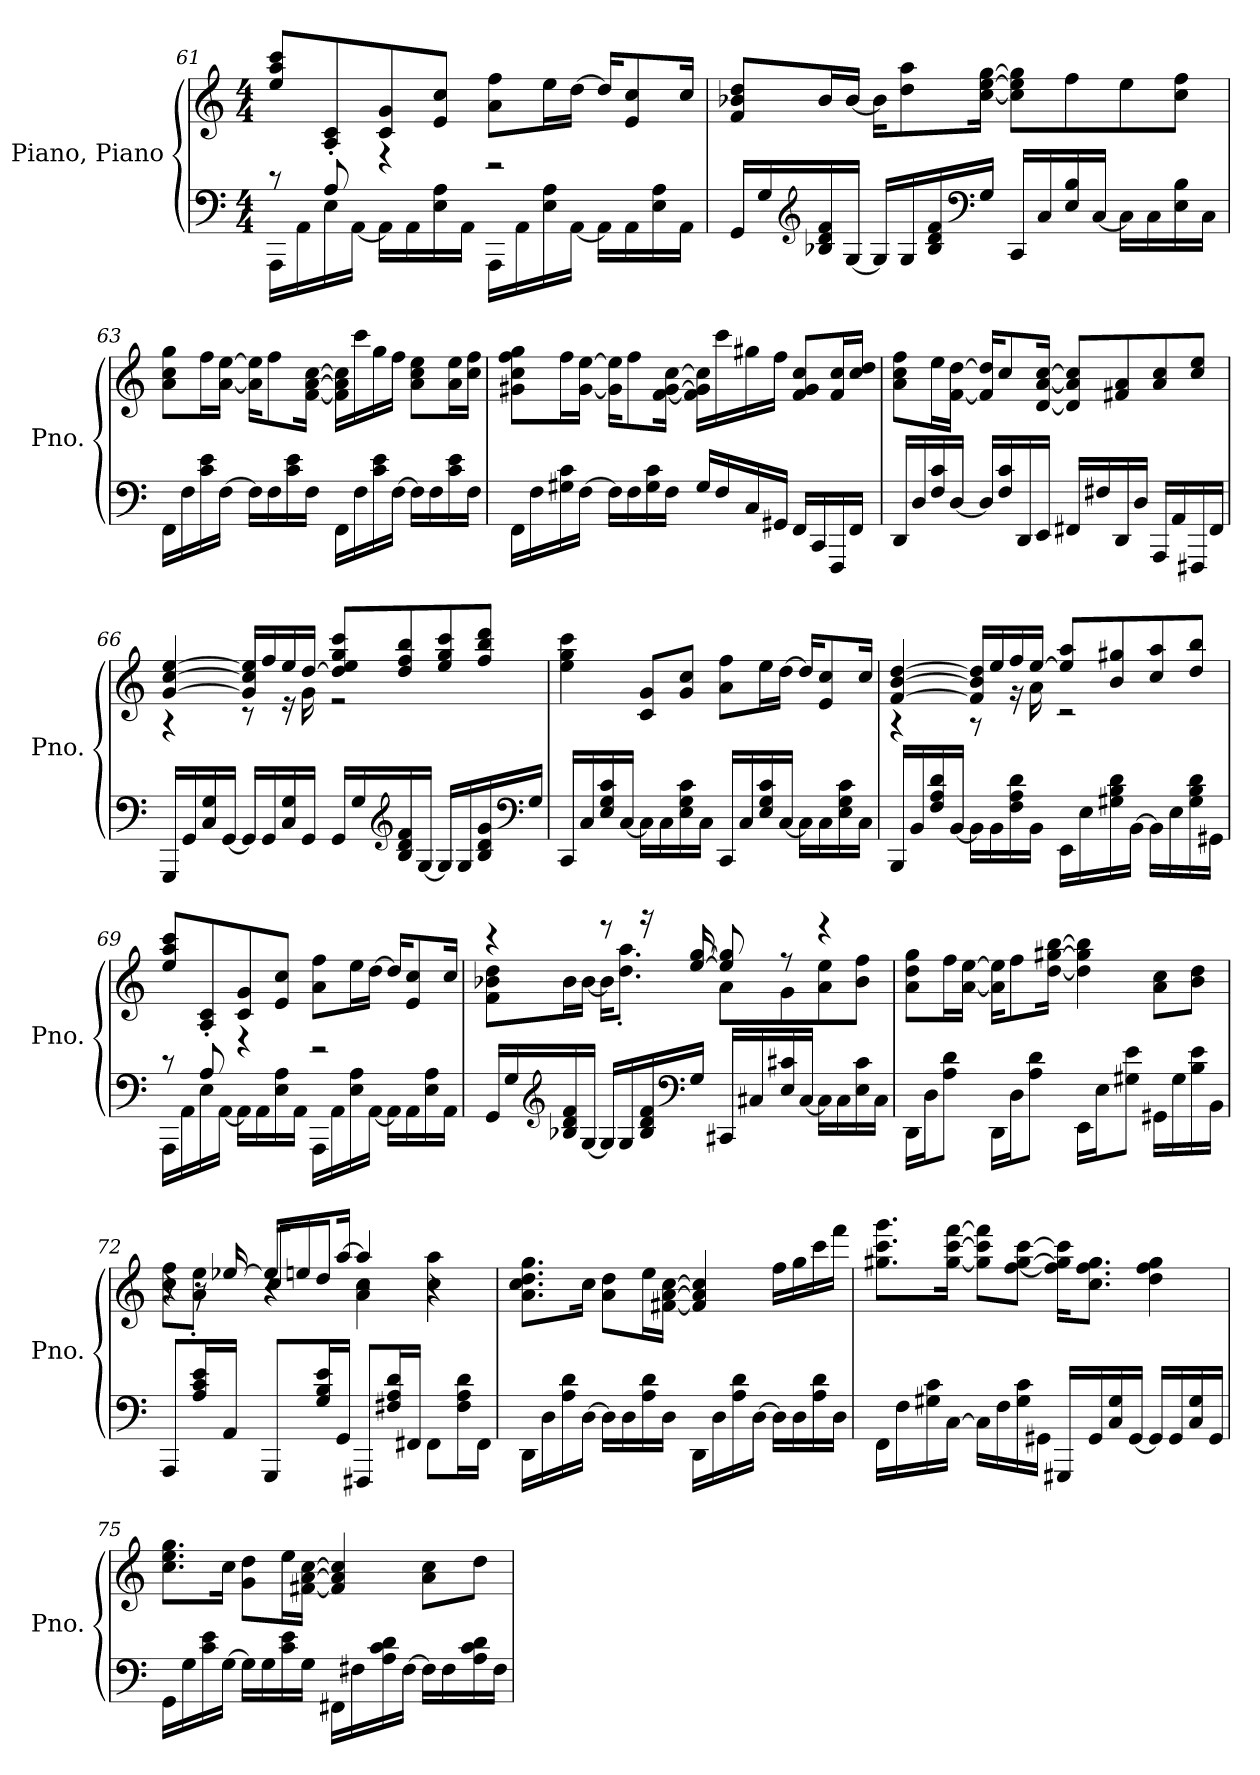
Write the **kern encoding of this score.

**kern	**kern
*part1	*part1
*staff2	*staff1
*I"Piano, Piano	*
*I'Pno.	*
*clefF4	*clefG2
*k[]	*k[]
*M4/4	*M4/4
=61	=61
*^	*
8r	16AAA\LL	8ee/ 8aa/ 8ccc/L
.	16AA\	.
8A/	16E\	8A/' 8c/'
.	[16AA\JJ	.
4r	16AA\LL]	8c/ 8g/
.	16AA\	.
.	16E\ 16A\	8e/ 8cc/J
.	16AA\JJ	.
2r	16AAA\LL	8a\ 8ff\L
.	16AA\	.
.	16E\ 16A\	16ee\L
.	[16AA\JJ	[16dd\JJ
.	16AA\LL]	16dd/KL]
.	16AA\	8e/ 8cc/
.	16E\ 16A\	.
.	16AA\JJ	16cc/Jk
*v	*v	*
!!LO:LB:g=z
=62	=62
16GG/LL	8f/ 8b-X/ 8dd/L
16G/	.
*clefG2	*
16B-X/ 16d/ 16f/	16b-/L
[16G/JJ	[16b-/JJ
16G/LL]	16b-\KL]
16G/	8dd\ 8aa\
16B-/ 16d/ 16f/	.
*clefF4	*
16G/JJ	[16cc\ [16ee\ [16gg\Jk
16CC/LL	8cc\] 8ee\] 8gg\]L
16C/	.
16E/ 16B-/	8ff\
[16C/JJ	.
16C\LL]	8ee\
16C\	.
16E\ 16B-\	8cc\ 8ff\J
16C\JJ	.
=63	=63
16FF\LL	8a\ 8cc\ 8gg\L
16F\	.
16c\ 16e\	16ff\L
[16F\JJ	[16a\ [16ee\JJ
16F\LL]	16a\] 16ee\]KL
16F\	8ff\
16c\ 16e\	.
16F\JJ	[16f\ [16a\ [16cc\Jk
16FF\LL	16f\] 16a\] 16cc\]LL
16F\	16ccc\
16c\ 16e\	16gg\
[16F\JJ	16ff\JJ
16F\LL]	8a\ 8cc\ 8ee\L
16F\	.
16c\ 16e\	16a\ 16ee\L
16F\JJ	16cc\ 16ff\JJ
!!LO:LB:g=z
=64	=64
16FF\LL	8g#X\ 8cc\ 8ff\ 8gg\L
16F\	.
16G#X\ 16c\	16ff\L
[16F\JJ	[16g#\ [16ee\JJ
16F\LL]	16g#\] 16ee\]KL
16F\	8ff\
16G#\ 16c\	.
16F\JJ	[16f\ [16g#\ [16cc\Jk
16G#/LL	16f\] 16g#\] 16cc\]LL
16F/	16ccc\
16C/	16gg#X\
16GG#X/JJ	16ff\JJ
16FF/LL	8f/ 8g#/ 8cc/L
16CC/	.
16FFF/	16f/ 16cc/L
16FF/JJ	16cc/ 16dd/JJ
=65	=65
16DD/LL	8a\ 8cc\ 8ff\L
16D/	.
16F/ 16c/	16ee\L
[16D/JJ	[16f\ [16dd\JJ
16D/LL]	16f/] 16dd/]KL
16F/ 16c/	8cc/
16DD/	.
16EE/JJ	[16d/ [16a/ [16cc/Jk
16FF#X/LL	8d/] 8a/] 8cc/]L
16F#X/	.
16DD/	8f#X/ 8a/
16D/JJ	.
16AAA/LL	8a/ 8cc/
16AA/	.
16FFF#X/	8cc/ 8ee/J
16FF#/JJ	.
!!LO:LB:g=z
=66	=66
*	*^
16GGG/LL	[4g/ [4cc/ [4ee/	4r
16GG/	.	.
16C/ 16G/	.	.
[16GG/JJ	.	.
16GG/LL]	16g/] 16cc/] 16ee/]LL	8r
16GG/	16ff/	.
16C/ 16G/	16ee/	16r
16GG/JJ	[16dd/JJ	16g\
16GG/LL	8dd/] 8ee/ 8gg/ 8ccc/L	2r
16G/	.	.
*clefG2	*	*
16B/ 16d/ 16f/	8dd/ 8ff/ 8bb/	.
[16G/JJ	.	.
16G/LL]	8ee/ 8gg/ 8ccc/	.
16G/	.	.
16B/ 16d/ 16g/	8ff/ 8bb/ 8ddd/J	.
*clefF4	*	*
16G/JJ	.	.
*	*v	*v
=67	=67
16CC/LL	4ee\ 4gg\ 4ccc\
16C/	.
16E/ 16G/ 16c/	.
[16C/JJ	.
16C\LL]	8c/ 8g/L
16C\	.
16E\ 16G\ 16c\	8g/ 8cc/J
16C\JJ	.
16CC/LL	8a\ 8ff\L
16C/	.
16E/ 16G/ 16c/	16ee\L
[16C/JJ	[16dd\JJ
16C\LL]	16dd/KL]
16C\	8e/ 8cc/
16E\ 16G\ 16c\	.
16C\JJ	16cc/Jk
!!LO:LB:g=z
=68	=68
*	*^
16BBB/LL	[4f/ [4b/ [4dd/	4r
16BB/	.	.
16F/ 16A/ 16d/	.	.
[16BB/JJ	.	.
16BB\LL]	16f/] 16b/] 16dd/]LL	8r
16BB\	16ee/	.
16F\ 16A\ 16d\	16ff/	16r
16BB\JJ	[16ee/JJ	16a\
16EE\LL	8ee/] 8aa/L	2r
16E\	.	.
16G#X\ 16B\ 16d\	8b/ 8gg#X/	.
[16BB\JJ	.	.
16BB\LL]	8cc/ 8aa/	.
16E\	.	.
16G#\ 16B\ 16d\	8dd/ 8bb/J	.
16GG#X\JJ	.	.
*	*v	*v
=69	=69
*^	*
8r	16AAA\LL	8ee/ 8aa/ 8ccc/L
.	16AA\	.
8A/	16E\	8A/' 8c/'
.	[16AA\JJ	.
4r	16AA\LL]	8c/ 8g/
.	16AA\	.
.	16E\ 16A\	8e/ 8cc/J
.	16AA\JJ	.
2r	16AAA\LL	8a\ 8ff\L
.	16AA\	.
.	16E\ 16A\	16ee\L
.	[16AA\JJ	[16dd\JJ
.	16AA\LL]	16dd/KL]
.	16AA\	8e/ 8cc/
.	16E\ 16A\	.
.	16AA\JJ	16cc/Jk
*v	*v	*
!!LO:PB:g=z
=70	=70
*	*^
16GG/LL	4r	8f\ 8b-X\ 8dd\L
16G/	.	.
*clefG2	*	*
16B-X/ 16d/ 16f/	.	16b-\L
[16G/JJ	.	[16b-\JJ
16G/LL]	8r	16b-\KL]
16G/	.	8.dd\' 8.aa\'J
16B-/ 16d/ 16f/	16r	.
*clefF4	*	*
16G/JJ	[16ee/ [16gg/	.
16CC#X/LL	8ee/] 8gg/]	8a\L
16C#X/	.	.
16E/ 16c#X/	8r	8g\
[16C#/JJ	.	.
16C#\LL]	4r	8a\ 8ee\
16C#\	.	.
16E\ 16c#\	.	8b-\ 8ff\J
16C#\JJ	.	.
*	*v	*v
=71	=71
16DD\LL	8a\ 8dd\ 8gg\L
16D\J	.
8A\ 8d\J	16ff\L
.	[16a\ [16ee\JJ
16DD\LL	16a\] 16ee\]KL
16D\J	8ff\
8A\ 8d\J	.
.	[16dd\ [16gg#X\ [16bb\Jk
16EE\LL	4dd\] 4gg#\] 4bb\]
16E\J	.
8G#X\ 8e\J	.
16GG#X\LL	8a\ 8cc\L
16G#\	.
16B\ 16e\	8b\ 8dd\J
16BB\JJ	.
!!LO:LB:g=z
=72	=72
*	*^
*	*	*^
8AAA/L	8r	8cc\ 8ff\L	4r
16A/ 16c/ 16e/L	16r	8a\' 8ee\'J	.
16AA/JJ	[16ee-X/	.	.
8GGG/L	16ee-/KL]	4r	8cc/L
.	8een/	.	.
16G/ 16B/ 16e/L	.	.	8dd/J
16GG/JJ	[16aa/Jk	.	.
8FFF#X/L	4aa/]	4a\ 4cc\	2r
16F#X/ 16A/ 16d/L	.	.	.
16FF#X/JJ	.	.	.
8FF#\L	4r	4cc\ 4aa\	.
16F#\ 16A\ 16d\L	.	.	.
16FF#\JJ	.	.	.
*	*v	*v	*v
=73	=73
16DD\LL	8.a\ 8.cc\ 8.dd\ 8.gg\L
16D\	.
16A\ 16d\	.
[16D\JJ	16cc\Jk
16D\LL]	8a\ 8dd\L
16D\	.
16A\ 16d\	16ee\L
16D\JJ	[16f#X\ [16a\ [16cc\JJ
16DD\LL	4f#/] 4a/] 4cc/]
16D\	.
16A\ 16d\	.
[16D\JJ	.
16D\LL]	16ff\LL
16D\	16gg\
16A\ 16d\	16ccc\
16D\JJ	16fff\JJ
!!LO:LB:g=z
=74	=74
16FF\LL	8.gg#X\ 8.ccc\ 8.ggg\L
16F\	.
16G#X\ 16c\	.
[16C\JJ	[16gg#\ [16ccc\ [16fff\Jk
16C\LL]	8gg#\] 8ccc\] 8fff\]L
16F\	.
16G#\ 16c\	[8ff\ [8gg#\ [8ccc\J
16GG#X\JJ	.
16GGG#X/LL	16ff\] 16gg#\] 16ccc\]KL
16GG#/	8.cc\ 8.ff\ 8.gg#\J
16C/ 16G#/	.
[16GG#/JJ	.
16GG#/LL]	4dd\ 4ff\ 4gg#\
16GG#/	.
16C/ 16G#/	.
16GG#/JJ	.
=75	=75
16GG\LL	8.cc\ 8.ee\ 8.gg\L
16G\	.
16c\ 16e\	.
[16G\JJ	16cc\Jk
16G\LL]	8g\ 8dd\L
16G\	.
16c\ 16e\	16ee\L
16G\JJ	[16f#X\ [16a\ [16cc\JJ
16FF#X\LL	4f#/] 4a/] 4cc/]
16F#X\	.
16A\ 16c\ 16d\	.
[16F#\JJ	.
16F#\LL]	8a\ 8cc\L
16F#\	.
16A\ 16c\ 16d\	8dd\J
16F#\JJ	.
=	=
*-	*-
